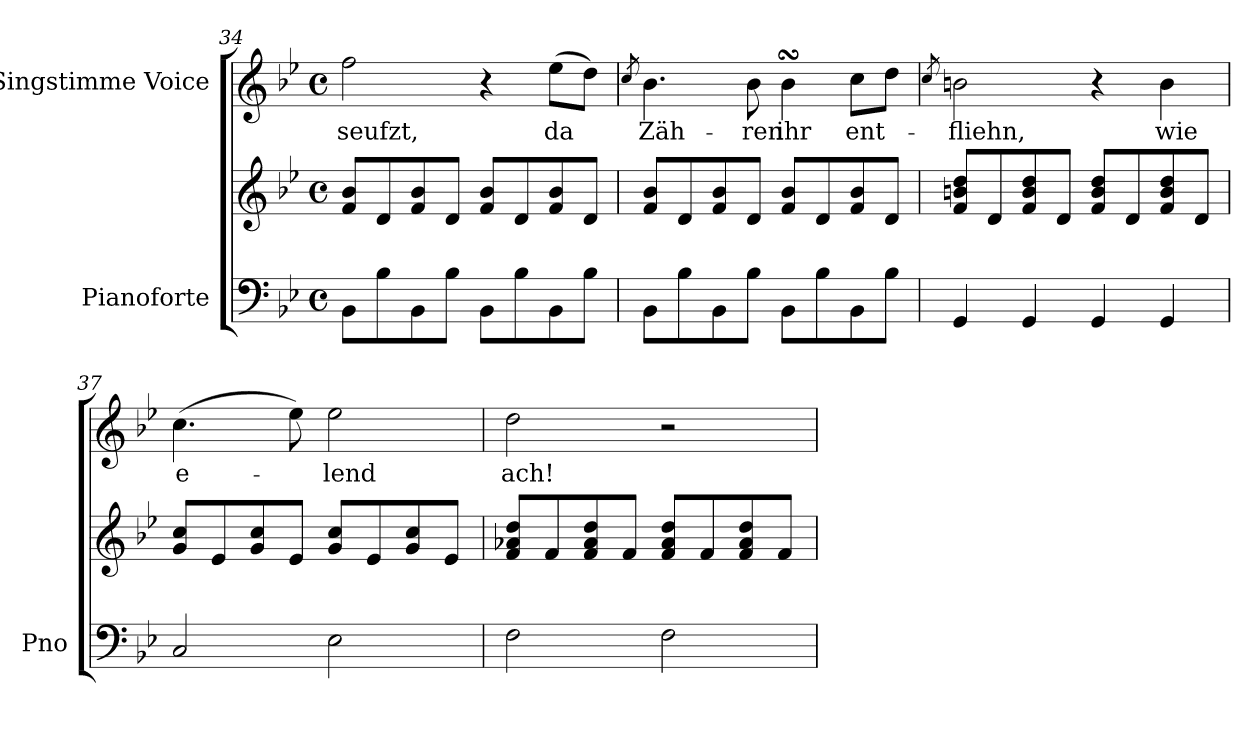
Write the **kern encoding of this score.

**kern	**kern	**kern	**text
*part2	*part2	*part1	*part1
*staff3	*staff2	*staff1	*staff1
*I"Pianoforte	*	*I"Singstimme Voice	*
*I'Pno	*	*	*
*clefF4	*clefG2	*clefG2	*
*k[b-e-]	*k[b-e-]	*k[b-e-]	*
*M4/4	*M4/4	*M4/4	*
*met(c)	*met(c)	*met(c)	*
=34	=34	=34	=34
8BB-\L	8f/ 8b-/L	2ff\	seufzt,
8B-\	8d/	.	.
8BB-\	8f/ 8b-/	.	.
8B-\J	8d/J	.	.
8BB-\L	8f/ 8b-/L	4r	.
8B-\	8d/	.	.
8BB-\	8f/ 8b-/	(8ee-\L	da
8B-\J	8d/J	8dd\J)	.
=35	=35	=35	=35
.	.	8qcc/	.
8BB-\L	8f/ 8b-/L	4.b-\	Zäh-
8B-\	8d/	.	.
8BB-\	8f/ 8b-/	.	.
8B-\J	8d/J	8b-\	-ren
8BB-\L	8f/ 8b-/L	4b-sSSs\	ihr
8B-\	8d/	.	.
8BB-\	8f/ 8b-/	8cc\L	ent-
8B-\J	8d/J	8dd\J	.
=36	=36	=36	=36
.	.	8qcc/	.
4GG/	8f/ 8bn/ 8dd/L	2bn\	-fliehn,
.	8d/	.	.
4GG/	8f/ 8b/ 8dd/	.	.
.	8d/J	.	.
4GG/	8f/ 8b/ 8dd/L	4r	.
.	8d/	.	.
4GG/	8f/ 8b/ 8dd/	4b\	wie
.	8d/J	.	.
=37	=37	=37	=37
2C/	8g/ 8cc/L	(4.cc\	e-
.	8e-/	.	.
.	8g/ 8cc/	.	.
.	8e-/J	8ee-\)	.
2E-\	8g/ 8cc/L	2ee-\	-lend
.	8e-/	.	.
.	8g/ 8cc/	.	.
.	8e-/J	.	.
=38	=38	=38	=38
2F\	8f/ 8a-X/ 8dd/L	2dd\	ach!
.	8f/	.	.
.	8f/ 8a-/ 8dd/	.	.
.	8f/J	.	.
2F\	8f/ 8a-/ 8dd/L	2r	.
.	8f/	.	.
.	8f/ 8a-/ 8dd/	.	.
.	8f/J	.	.
=	=	=	=
*-	*-	*-	*-
